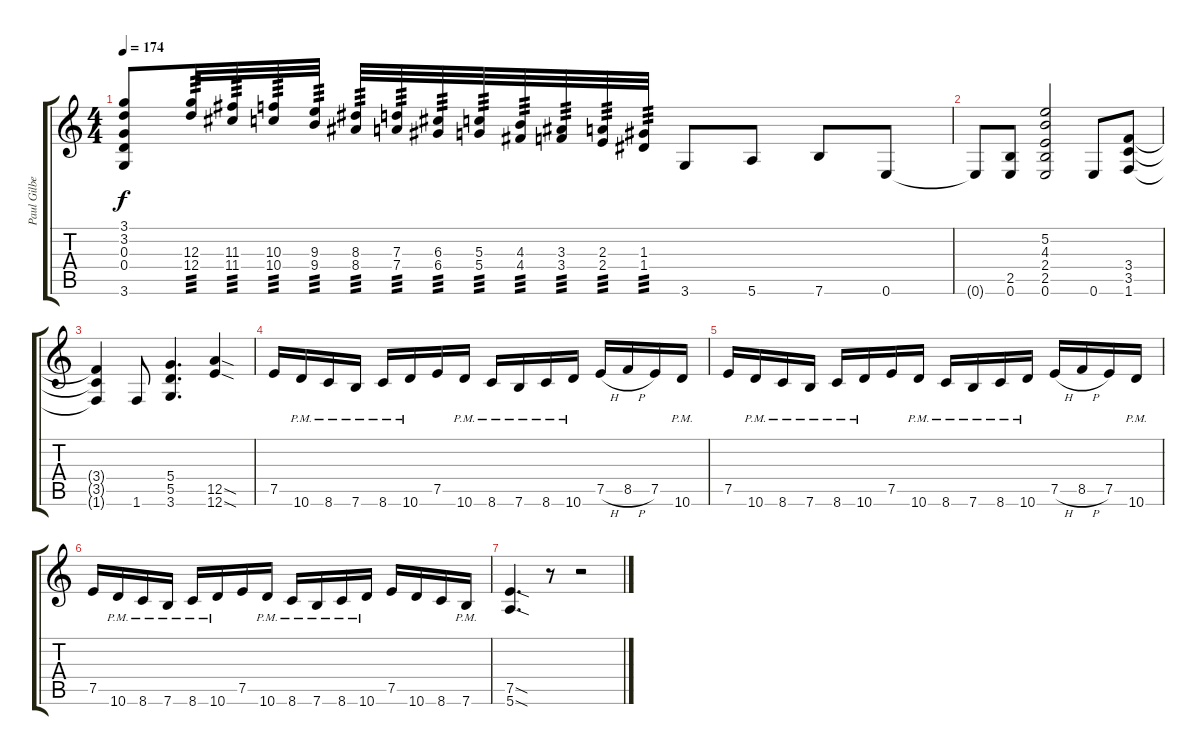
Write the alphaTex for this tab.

\track ("Paul Gilbert" "Paul Gilbe") {instrument distortionguitar}
\staff {score tabs}
\tuning (E4 B3 G3 D3 A2 E2) {hide}
\ts (4 4)
\tempo 174
\clef g2
\ks c
(3.1{t} 3.2{t} 0.3{t} 0.4{t} 3.6{t}).8{dy f} (12.3 12.4).32{tp 3} (11.3 11.4).32{tp 3} (10.3 10.4).32{tp 3} (9.3 9.4).32{tp 3} (8.3 8.4).32{tp 3} (7.3 7.4).32{tp 3} (6.3 6.4).32{tp 3} (5.3 5.4).32{tp 3} (4.3 4.4).32{tp 3} (3.3 3.4).32{tp 3} (2.3 2.4).32{tp 3} (1.3 1.4).32{tp 3} 3.6.8 5.6.8 7.6.8 0.6.8 |
0.6{t}.8 (2.5 0.6).8 (5.2 4.3 2.4 2.5 0.6).2 0.6.8 (3.4 3.5 1.6).8 |
(3.4{t} 3.5{t} 1.6{t}).4 1.6.8 (5.4 5.5 3.6).4{d} (12.5{sod} 12.6{sod}).4 |
7.5.16 10.6{pm}.16 8.6{pm}.16 7.6{pm}.16 8.6{pm}.16 10.6{pm}.16 7.5.16 10.6{pm}.16 8.6{pm}.16 7.6{pm}.16 8.6{pm}.16 10.6{pm}.16 7.5{h}.16 8.5{h}.16 7.5.16 10.6{pm}.16 |
7.5.16 10.6{pm}.16 8.6{pm}.16 7.6{pm}.16 8.6{pm}.16 10.6{pm}.16 7.5.16 10.6{pm}.16 8.6{pm}.16 7.6{pm}.16 8.6{pm}.16 10.6{pm}.16 7.5{h}.16 8.5{h}.16 7.5.16 10.6{pm}.16 |
7.5.16 10.6{pm}.16 8.6{pm}.16 7.6{pm}.16 8.6{pm}.16 10.6{pm}.16 7.5.16 10.6{pm}.16 8.6{pm}.16 7.6{pm}.16 8.6{pm}.16 10.6{pm}.16 7.5.16 10.6.16 8.6.16 7.6{pm}.16 |
(7.5{sod} 5.6{sod}).4{d} r.8 r.2
